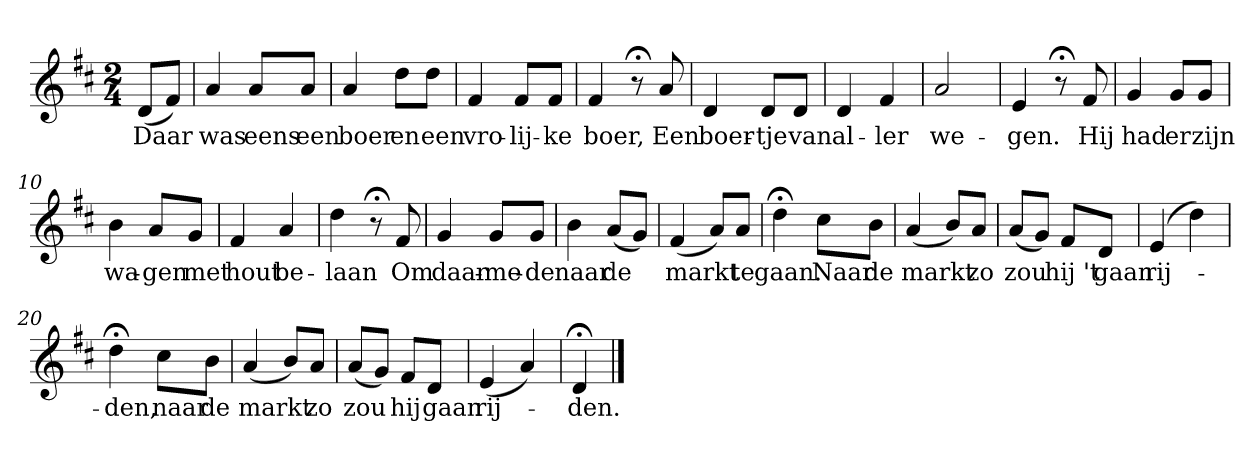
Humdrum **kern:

**kern	**text
*part1	*part1
*staff1	*staff1
*k[f#c#]	*
*D:	*
*M2/4	*
*MM120	*
=	=
(8dL	Daar
8f#J)	.
=1	=1
4a	was
8aL	eens
8aJ	een
=2	=2
4a	boer
8ddL	en
8ddJ	een
=3	=3
4f#	vro-
8f#L	-lij-
8f#J	-ke
=4	=4
4f#	boer,
8r;<	.
8a	Een
=5	=5
4d	boer-
8dL	-tje
8dJ	van
=6	=6
4d	al-
4f#	-ler
=7	=7
2a	we-
=8	=8
4e	-gen.
8r;<	.
8f#	Hij
=9	=9
4g	had
8gL	er
8gJ	zijn
=10	=10
4b	wa-
8aL	-gen
8gJ	met
=11	=11
4f#	hout
4a	be-
=12	=12
4dd	-laan
8r;<	.
8f#	Om
=13	=13
4g	daar-
8gL	-me-
8gJ	-de
=14	=14
4b	naar
(8aL	de
8gJ)	.
=15	=15
(4f#	markt
8aL)	.
8aJ	te
=16	=16
4dd;<	gaan.
8cc#L	Naar
8bJ	de
=17	=17
(4a	markt
8bL)	.
8aJ	zo
=18	=18
(8aL	zou
8gJ)	.
8f#L	hij 't
8dJ	gaan
=19	=19
(4e	rij-
4dd)	.
=20	=20
4dd;<	-den,
8cc#L	naar
8bJ	de
=21	=21
(4a	markt
8bL)	.
8aJ	zo
=22	=22
(8aL	zou
8gJ)	.
8f#L	hij
8dJ	gaan
=23	=23
(4e	rij-
4a)	.
=24	=24
4d;<	-den.
==	==
*-	*-
